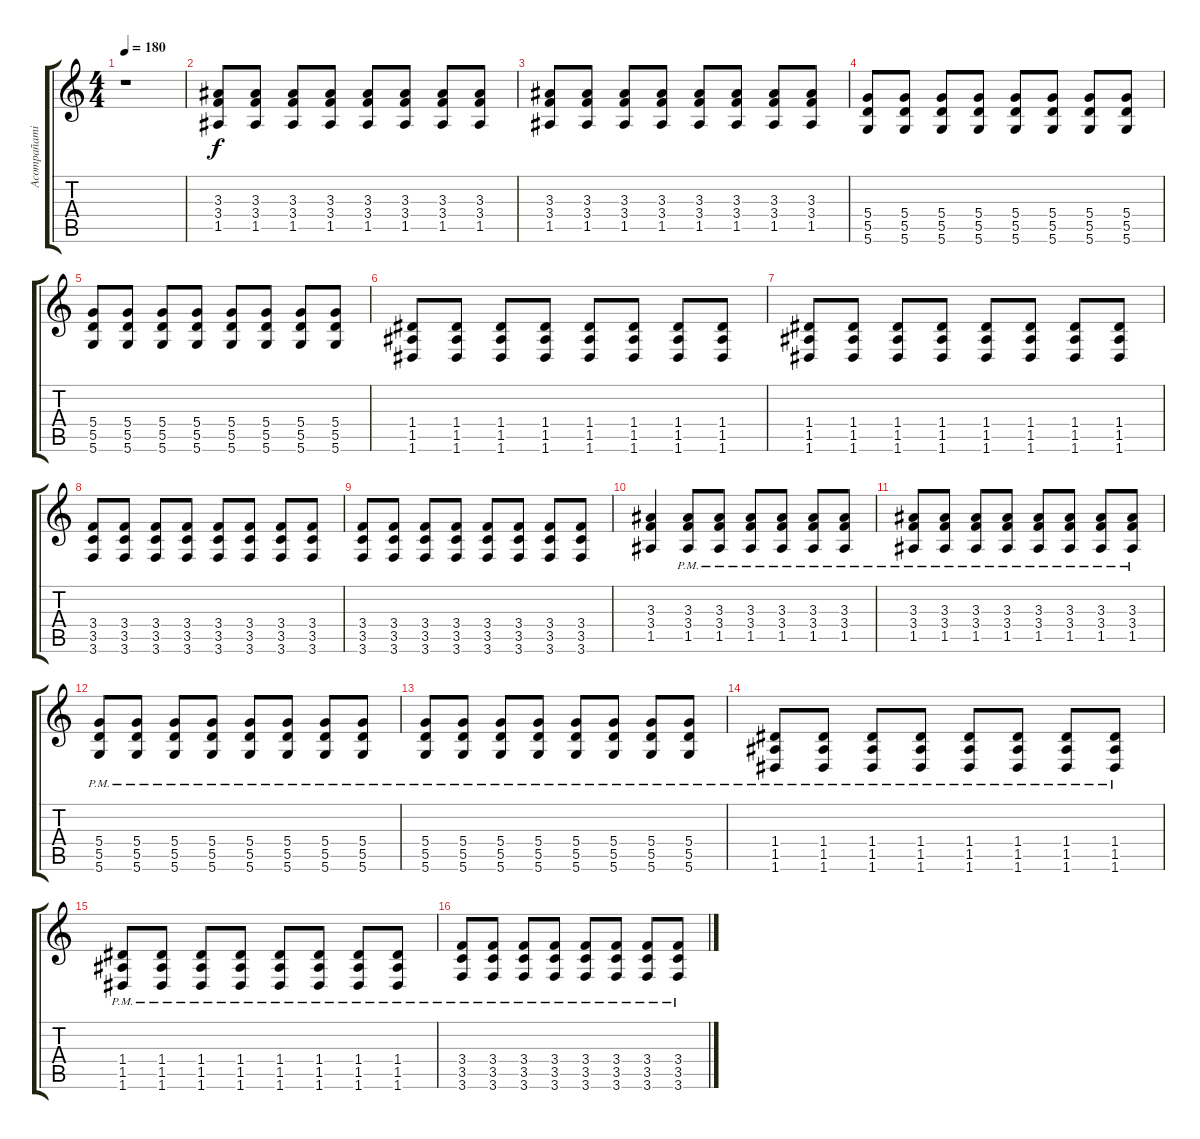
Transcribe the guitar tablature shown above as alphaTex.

\track ("Acompañamiento" "Acompañami") {instrument distortionguitar}
\staff {score tabs}
\tuning (E4 B3 G3 D3 A2 D2) {hide}
\ts (4 4)
\tempo 180
\clef g2
\ks c
r.1{dy f instrument distortionguitar} |
(3.3 3.4 1.5).8 (3.3 3.4 1.5).8 (3.3 3.4 1.5).8 (3.3 3.4 1.5).8 (3.3 3.4 1.5).8 (3.3 3.4 1.5).8 (3.3 3.4 1.5).8 (3.3 3.4 1.5).8 |
(3.3 3.4 1.5).8 (3.3 3.4 1.5).8 (3.3 3.4 1.5).8 (3.3 3.4 1.5).8 (3.3 3.4 1.5).8 (3.3 3.4 1.5).8 (3.3 3.4 1.5).8 (3.3 3.4 1.5).8 |
(5.4 5.5 5.6).8 (5.4 5.5 5.6).8 (5.4 5.5 5.6).8 (5.4 5.5 5.6).8 (5.4 5.5 5.6).8 (5.4 5.5 5.6).8 (5.4 5.5 5.6).8 (5.4 5.5 5.6).8 |
(5.4 5.5 5.6).8 (5.4 5.5 5.6).8 (5.4 5.5 5.6).8 (5.4 5.5 5.6).8 (5.4 5.5 5.6).8 (5.4 5.5 5.6).8 (5.4 5.5 5.6).8 (5.4 5.5 5.6).8 |
(1.4 1.5 1.6).8 (1.4 1.5 1.6).8 (1.4 1.5 1.6).8 (1.4 1.5 1.6).8 (1.4 1.5 1.6).8 (1.4 1.5 1.6).8 (1.4 1.5 1.6).8 (1.4 1.5 1.6).8 |
(1.4 1.5 1.6).8 (1.4 1.5 1.6).8 (1.4 1.5 1.6).8 (1.4 1.5 1.6).8 (1.4 1.5 1.6).8 (1.4 1.5 1.6).8 (1.4 1.5 1.6).8 (1.4 1.5 1.6).8 |
(3.4 3.5 3.6).8 (3.4 3.5 3.6).8 (3.4 3.5 3.6).8 (3.4 3.5 3.6).8 (3.4 3.5 3.6).8 (3.4 3.5 3.6).8 (3.4 3.5 3.6).8 (3.4 3.5 3.6).8 |
(3.4 3.5 3.6).8 (3.4 3.5 3.6).8 (3.4 3.5 3.6).8 (3.4 3.5 3.6).8 (3.4 3.5 3.6).8 (3.4 3.5 3.6).8 (3.4 3.5 3.6).8 (3.4 3.5 3.6).8 |
(3.3 3.4 1.5).4 (3.3{pm} 3.4{pm} 1.5{pm}).8 (3.3{pm} 3.4{pm} 1.5{pm}).8 (3.3{pm} 3.4{pm} 1.5{pm}).8 (3.3{pm} 3.4{pm} 1.5{pm}).8 (3.3{pm} 3.4{pm} 1.5{pm}).8 (3.3{pm} 3.4{pm} 1.5{pm}).8 |
(3.3{pm} 3.4{pm} 1.5{pm}).8 (3.3{pm} 3.4{pm} 1.5{pm}).8 (3.3{pm} 3.4{pm} 1.5{pm}).8 (3.3{pm} 3.4{pm} 1.5{pm}).8 (3.3{pm} 3.4{pm} 1.5{pm}).8 (3.3{pm} 3.4{pm} 1.5{pm}).8 (3.3{pm} 3.4{pm} 1.5{pm}).8 (3.3{pm} 3.4{pm} 1.5{pm}).8 |
(5.4{pm} 5.5{pm} 5.6{pm}).8 (5.4{pm} 5.5{pm} 5.6{pm}).8 (5.4{pm} 5.5{pm} 5.6{pm}).8 (5.4{pm} 5.5{pm} 5.6{pm}).8 (5.4{pm} 5.5{pm} 5.6{pm}).8 (5.4{pm} 5.5{pm} 5.6{pm}).8 (5.4{pm} 5.5{pm} 5.6{pm}).8 (5.4{pm} 5.5{pm} 5.6{pm}).8 |
(5.4{pm} 5.5{pm} 5.6{pm}).8 (5.4{pm} 5.5{pm} 5.6{pm}).8 (5.4{pm} 5.5{pm} 5.6{pm}).8 (5.4{pm} 5.5{pm} 5.6{pm}).8 (5.4{pm} 5.5{pm} 5.6{pm}).8 (5.4{pm} 5.5{pm} 5.6{pm}).8 (5.4{pm} 5.5{pm} 5.6{pm}).8 (5.4{pm} 5.5{pm} 5.6{pm}).8 |
(1.4{pm} 1.5{pm} 1.6{pm}).8 (1.4{pm} 1.5{pm} 1.6{pm}).8 (1.4{pm} 1.5{pm} 1.6{pm}).8 (1.4{pm} 1.5{pm} 1.6{pm}).8 (1.4{pm} 1.5{pm} 1.6{pm}).8 (1.4{pm} 1.5{pm} 1.6{pm}).8 (1.4{pm} 1.5{pm} 1.6{pm}).8 (1.4{pm} 1.5{pm} 1.6{pm}).8 |
(1.4{pm} 1.5{pm} 1.6{pm}).8 (1.4{pm} 1.5{pm} 1.6{pm}).8 (1.4{pm} 1.5{pm} 1.6{pm}).8 (1.4{pm} 1.5{pm} 1.6{pm}).8 (1.4{pm} 1.5{pm} 1.6{pm}).8 (1.4{pm} 1.5{pm} 1.6{pm}).8 (1.4{pm} 1.5{pm} 1.6{pm}).8 (1.4{pm} 1.5{pm} 1.6{pm}).8 |
(3.4{pm} 3.5{pm} 3.6{pm}).8 (3.4{pm} 3.5{pm} 3.6{pm}).8 (3.4{pm} 3.5{pm} 3.6{pm}).8 (3.4{pm} 3.5{pm} 3.6{pm}).8 (3.4{pm} 3.5{pm} 3.6{pm}).8 (3.4{pm} 3.5{pm} 3.6{pm}).8 (3.4{pm} 3.5{pm} 3.6{pm}).8 (3.4{pm} 3.5{pm} 3.6{pm}).8
